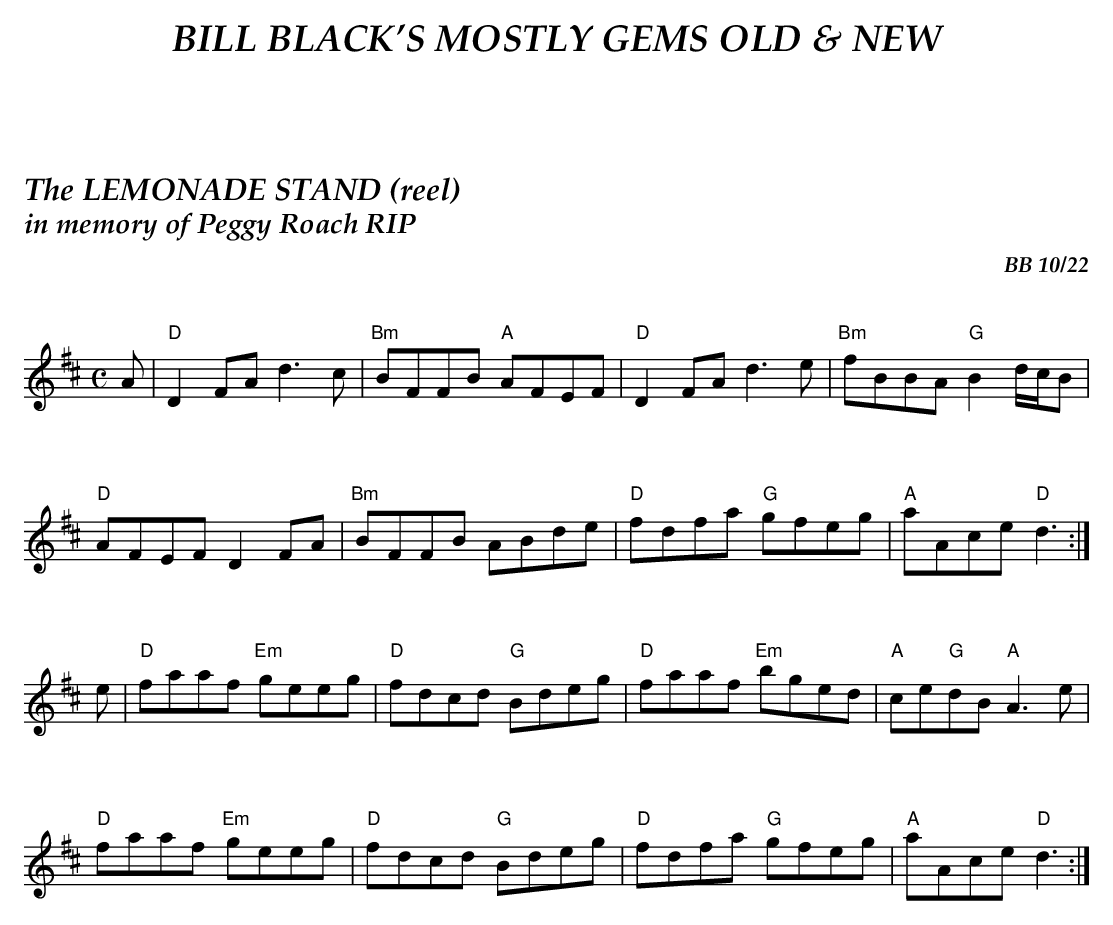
X:1
T:LEMONADE STAND (reel), The
T:in memory of Peggy Roach RIP
C:BB 10/22
M:C
L:1/8
Q:1/4=180
K:D
A|"D"D2FA d3c|"Bm"BFFB "A"AFEF|"D"D2FA d3e|"Bm"fBBA "G"B2d/c/B|
"D"AFEF D2FA|"Bm"BFFB ABde|"D"fdfa "G"gfeg |"A"aAce "D"d3 :|%
e|"D"faaf "Em"geeg|"D"fdcd "G"Bdeg|"D"faaf "Em"bged|"A"ce"G"dB "A"A3e|
"D"faaf "Em"geeg|"D"fdcd "G"Bdeg|"D"fdfa "G"gfeg|"A"aAce "D"d3 :|
